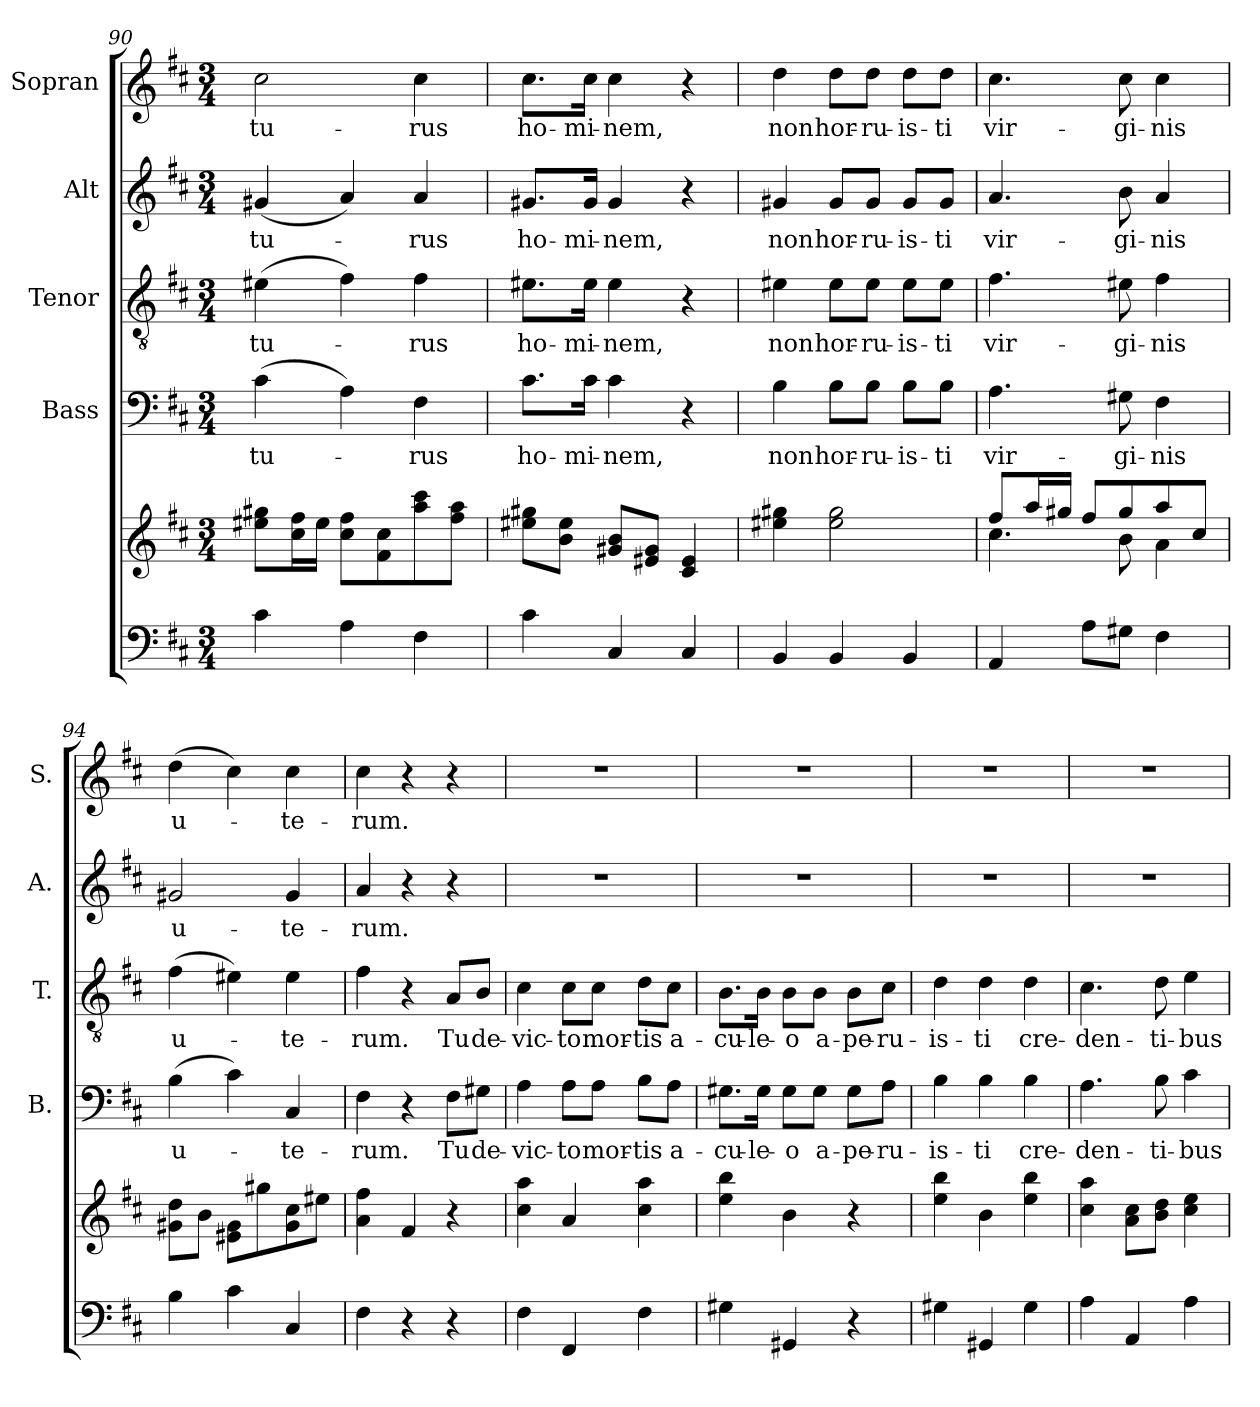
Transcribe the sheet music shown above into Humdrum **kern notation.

**kern	**kern	**kern	**text	**kern	**text	**kern	**text	**kern	**text
*part5	*part5	*part4	*part4	*part3	*part3	*part2	*part2	*part1	*part1
*staff6	*staff5	*staff4	*staff4	*staff3	*staff3	*staff2	*staff2	*staff1	*staff1
*	*	*I"Bass	*	*I"Tenor	*	*I"Alt	*	*I"Sopran	*
*	*	*I'B.	*	*I'T.	*	*I'A.	*	*I'S.	*
*clefF4	*clefG2	*clefF4	*	*clefGv2	*	*clefG2	*	*clefG2	*
*k[f#c#]	*k[f#c#]	*k[f#c#]	*	*k[f#c#]	*	*k[f#c#]	*	*k[f#c#]	*
*D:	*D:	*D:	*	*D:	*	*D:	*	*D:	*
*M3/4	*M3/4	*M3/4	*	*M3/4	*	*M3/4	*	*M3/4	*
=90	=90	=90	=90	=90	=90	=90	=90	=90	=90
!	!	!	!LO:LY:b	!	!LO:LY:b	!	!LO:LY:b	!	!LO:LY:b
4c#\	8ee#X\ 8gg#X\L	(>4c#\	-tu-	(>4e#X\	-tu-	(<4g#X/	-tu-	2cc#\	-tu-
.	16cc#\ 16ff#\L	.	.	.	.	.	.	.	.
.	16ee#\JJ	.	.	.	.	.	.	.	.
4A\	8cc#\ 8ff#\L	4A\)	.	4f#\)	.	4a/)	.	.	.
.	8f#\ 8cc#\	.	.	.	.	.	.	.	.
!	!	!	!LO:LY:b	!	!LO:LY:b	!	!LO:LY:b	!	!LO:LY:b
4F#\	8aa\ 8ccc#\	4F#\	-rus	4f#\	-rus	4a/	-rus	4cc#\	-rus
.	8ff#\ 8aa\J	.	.	.	.	.	.	.	.
=91	=91	=91	=91	=91	=91	=91	=91	=91	=91
!	!	!	!LO:LY:b	!	!LO:LY:b	!	!LO:LY:b	!	!LO:LY:b
4c#\	8ee#X\ 8gg#X\L	8.c#\L	ho-	8.e#X\L	ho-	8.g#X/L	ho-	8.cc#\L	ho-
.	8b\ 8ee#\J	.	.	.	.	.	.	.	.
!	!	!	!LO:LY:b	!	!LO:LY:b	!	!LO:LY:b	!	!LO:LY:b
.	.	16c#\Jk	-mi-	16e#\Jk	-mi-	16g#/Jk	-mi-	16cc#\Jk	-mi-
!	!	!	!LO:LY:b	!	!LO:LY:b	!	!LO:LY:b	!	!LO:LY:b
4C#/	8g#X/ 8b/L	4c#\	-nem,	4e#\	-nem,	4g#/	-nem,	4cc#\	-nem,
.	8e#X/ 8g#/J	.	.	.	.	.	.	.	.
4C#/	4c#/ 4e#/	4r	.	4r	.	4r	.	4r	.
=92	=92	=92	=92	=92	=92	=92	=92	=92	=92
!	!	!	!LO:LY:b	!	!LO:LY:b	!	!LO:LY:b	!	!LO:LY:b
4BB/	4ee#X\ 4gg#X\	4B\	non	4e#X\	non	4g#X/	non	4dd\	non
!	!	!	!LO:LY:b	!	!LO:LY:b	!	!LO:LY:b	!	!LO:LY:b
4BB/	2ee#\ 2gg#\	8B\L	hor-	8e#\L	hor-	8g#/L	hor-	8dd\L	hor-
!	!	!	!LO:LY:b	!	!LO:LY:b	!	!LO:LY:b	!	!LO:LY:b
.	.	8B\J	-ru-	8e#\J	-ru-	8g#/J	-ru-	8dd\J	-ru-
!	!	!	!LO:LY:b	!	!LO:LY:b	!	!LO:LY:b	!	!LO:LY:b
4BB/	.	8B\L	-is-	8e#\L	-is-	8g#/L	-is-	8dd\L	-is-
!	!	!	!LO:LY:b	!	!LO:LY:b	!	!LO:LY:b	!	!LO:LY:b
.	.	8B\J	-ti	8e#\J	-ti	8g#/J	-ti	8dd\J	-ti
!!LO:LB:g=z
=93	=93	=93	=93	=93	=93	=93	=93	=93	=93
*	*^	*	*	*	*	*	*	*	*
!	!	!	!	!LO:LY:b	!	!LO:LY:b	!	!LO:LY:b	!	!LO:LY:b
4AA/	8ff#/L	4.cc#\	4.A\	vir-	4.f#\	vir-	4.a/	vir-	4.cc#\	vir-
.	16aa/L	.	.	.	.	.	.	.	.	.
.	16gg#X/JJ	.	.	.	.	.	.	.	.	.
8A\L	8ff#/L	.	.	.	.	.	.	.	.	.
!	!	!	!	!LO:LY:b	!	!LO:LY:b	!	!LO:LY:b	!	!LO:LY:b
8G#X\J	8gg#/	8b\	8G#X\	-gi-	8e#X\	-gi-	8b\	-gi-	8cc#\	-gi-
!	!	!	!	!LO:LY:b	!	!LO:LY:b	!	!LO:LY:b	!	!LO:LY:b
4F#\	8aa/	4a\	4F#\	-nis	4f#\	-nis	4a/	-nis	4cc#\	-nis
.	8cc#/J	.	.	.	.	.	.	.	.	.
*	*v	*v	*	*	*	*	*	*	*	*
=94	=94	=94	=94	=94	=94	=94	=94	=94	=94
!	!	!	!LO:LY:b	!	!LO:LY:b	!	!LO:LY:b	!	!LO:LY:b
4B\	8g#X\ 8dd\L	(>4B\	u-	(>4f#\	u-	2g#X/	u-	(>4dd\	u-
.	8b\J	.	.	.	.	.	.	.	.
4c#\	8e#X\ 8g#\L	4c#\)	.	4e#X\)	.	.	.	4cc#\)	.
.	8gg#X\	.	.	.	.	.	.	.	.
!	!	!	!LO:LY:b	!	!LO:LY:b	!	!LO:LY:b	!	!LO:LY:b
4C#/	8g#\ 8cc#\	4C#/	-te-	4e#\	-te-	4g#/	-te-	4cc#\	-te-
.	8ee#X\J	.	.	.	.	.	.	.	.
=95	=95	=95	=95	=95	=95	=95	=95	=95	=95
!	!	!	!LO:LY:b	!	!LO:LY:b	!	!LO:LY:b	!	!LO:LY:b
4F#\	4a\ 4ff#\	4F#\	-rum.	4f#\	-rum.	4a/	-rum.	4cc#\	-rum.
4r	4f#/	4r	.	4r	.	4r	.	4r	.
!	!	!	!LO:LY:b	!	!LO:LY:b	!	!	!	!
4r	4r	8F#\L	Tu	8A/L	Tu	4r	.	4r	.
!	!	!	!LO:LY:b	!	!LO:LY:b	!	!	!	!
.	.	8G#X\J	de-	8B/J	de-	.	.	.	.
=96	=96	=96	=96	=96	=96	=96	=96	=96	=96
!	!	!	!LO:LY:b	!	!LO:LY:b	!	!	!	!
4F#\	4cc#\ 4aa\	4A\	-vic-	4c#\	-vic-	2.r	.	2.r	.
!	!	!	!LO:LY:b	!	!LO:LY:b	!	!	!	!
4FF#/	4a/	8A\L	-to	8c#\L	-to	.	.	.	.
!	!	!	!LO:LY:b	!	!LO:LY:b	!	!	!	!
.	.	8A\J	mor-	8c#\J	mor-	.	.	.	.
!	!	!	!LO:LY:b	!	!LO:LY:b	!	!	!	!
4F#\	4cc#\ 4aa\	8B\L	-tis	8d\L	-tis	.	.	.	.
!	!	!	!LO:LY:b	!	!LO:LY:b	!	!	!	!
.	.	8A\J	a-	8c#\J	a-	.	.	.	.
=97	=97	=97	=97	=97	=97	=97	=97	=97	=97
!	!	!	!LO:LY:b	!	!LO:LY:b	!	!	!	!
4G#X\	4ee\ 4bb\	8.G#X\L	-cu-	8.B\L	-cu-	2.r	.	2.r	.
!	!	!	!LO:LY:b	!	!LO:LY:b	!	!	!	!
.	.	16G#\Jk	-le-	16B\Jk	-le-	.	.	.	.
!	!	!	!LO:LY:b	!	!LO:LY:b	!	!	!	!
4GG#X/	4b\	8G#\L	-o	8B\L	-o	.	.	.	.
!	!	!	!LO:LY:b	!	!LO:LY:b	!	!	!	!
.	.	8G#\J	a-	8B\J	a-	.	.	.	.
!	!	!	!LO:LY:b	!	!LO:LY:b	!	!	!	!
4r	4r	8G#\L	-pe-	8B\L	-pe-	.	.	.	.
!	!	!	!LO:LY:b	!	!LO:LY:b	!	!	!	!
.	.	8A\J	-ru-	8c#\J	-ru-	.	.	.	.
=98	=98	=98	=98	=98	=98	=98	=98	=98	=98
!	!	!	!LO:LY:b	!	!LO:LY:b	!	!	!	!
4G#X\	4ee\ 4bb\	4B\	-is-	4d\	-is-	2.r	.	2.r	.
!	!	!	!LO:LY:b	!	!LO:LY:b	!	!	!	!
4GG#X/	4b\	4B\	-ti	4d\	-ti	.	.	.	.
!	!	!	!LO:LY:b	!	!LO:LY:b	!	!	!	!
4G#\	4ee\ 4bb\	4B\	cre-	4d\	cre-	.	.	.	.
!!LO:PB:g=z
=99	=99	=99	=99	=99	=99	=99	=99	=99	=99
!	!	!	!LO:LY:b	!	!LO:LY:b	!	!	!	!
4A\	4cc#\ 4aa\	4.A\	-den-	4.c#\	-den-	2.r	.	2.r	.
4AA/	8a\ 8cc#\L	.	.	.	.	.	.	.	.
!	!	!	!LO:LY:b	!	!LO:LY:b	!	!	!	!
.	8b\ 8dd\J	8B\	-ti-	8d\	-ti-	.	.	.	.
!	!	!	!LO:LY:b	!	!LO:LY:b	!	!	!	!
4A\	4cc#\ 4ee\	4c#\	-bus	4e\	-bus	.	.	.	.
=	=	=	=	=	=	=	=	=	=
*-	*-	*-	*-	*-	*-	*-	*-	*-	*-
